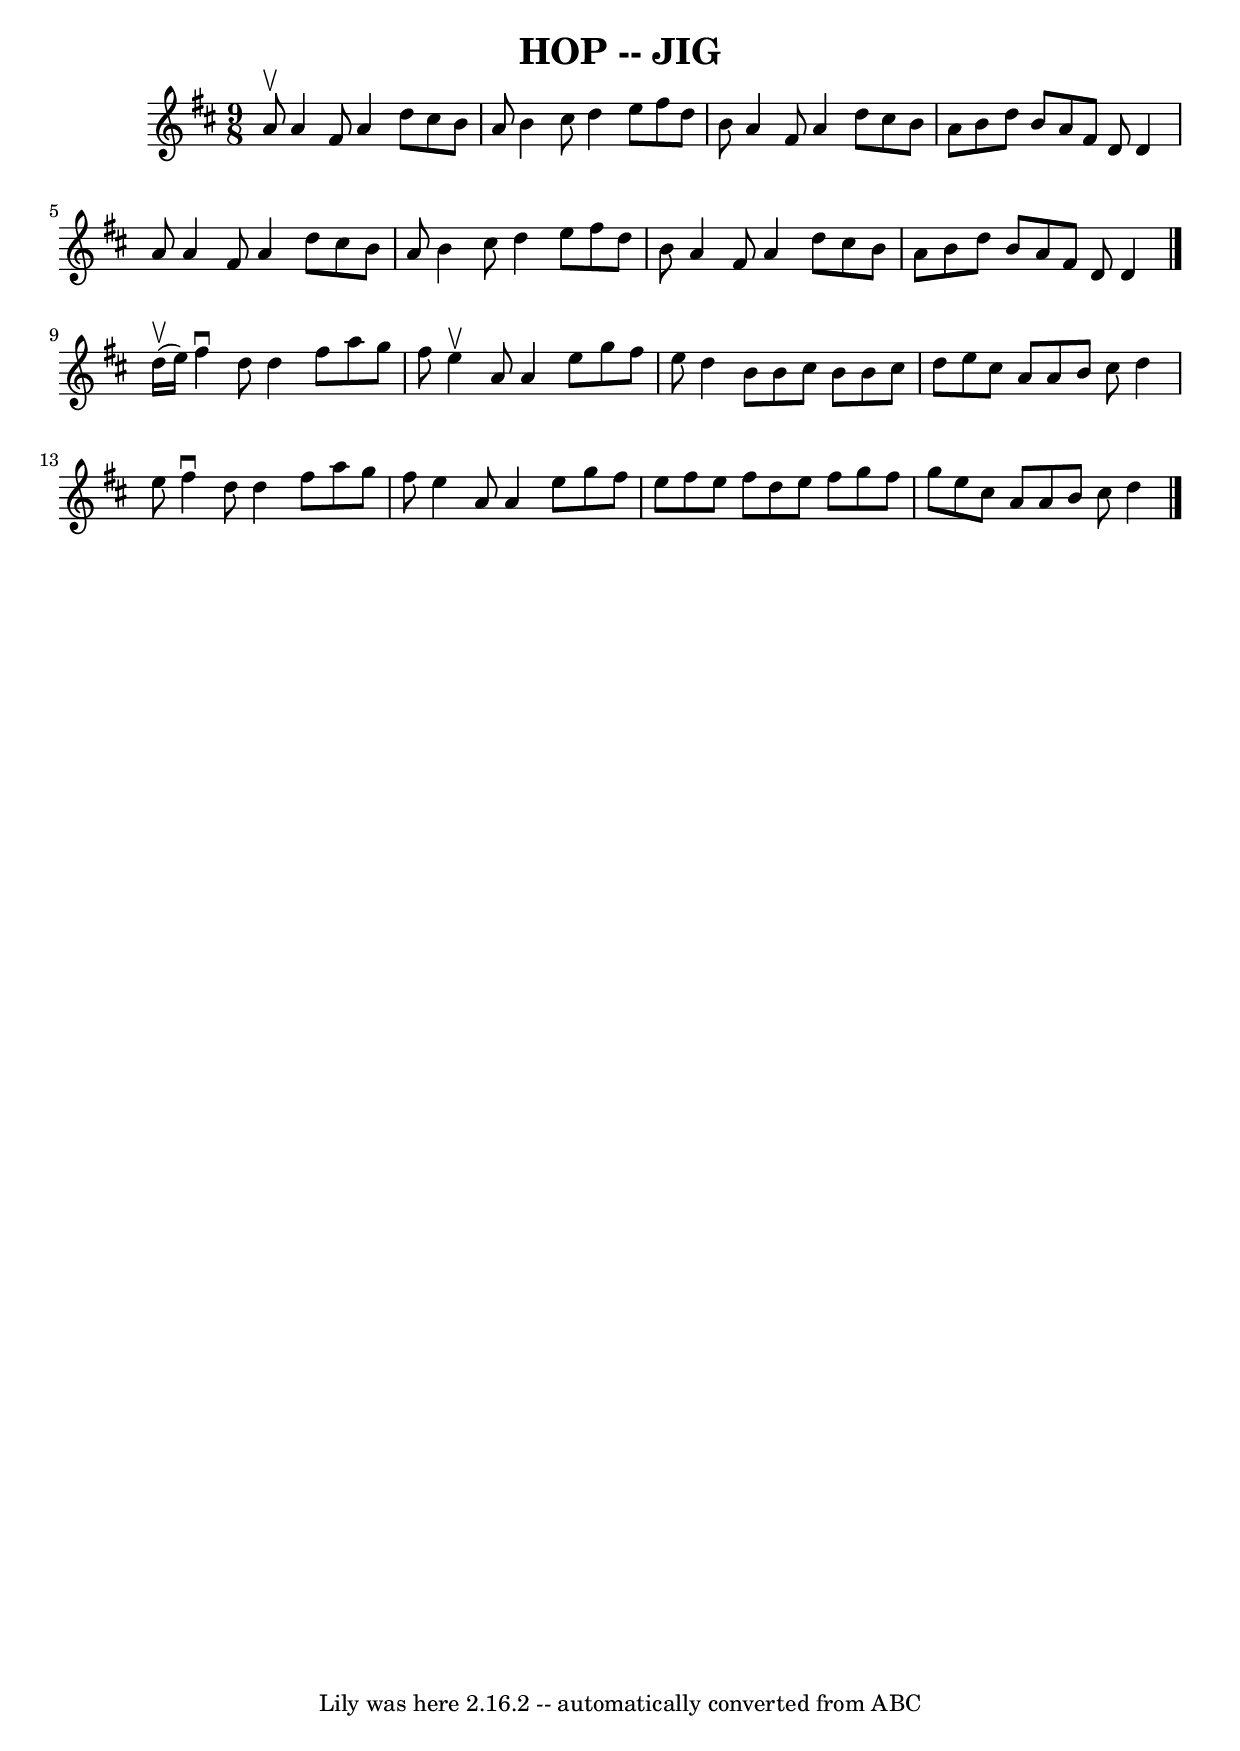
\version "2.16.2"
\include "Mammoth.ily"
\header {
  %% book = "Ryan's Mammoth Collection of Fiddle Tunes"
  crossRefNumber = "1"
  footnotes = ""
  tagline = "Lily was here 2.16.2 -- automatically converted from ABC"
  title = "HOP -- JIG"

}
voicedefault =  {


  \time 9/8 
  \key d \major
  a'8^\upbow       |
  a'4 fis'8 a'4    
  d''8 cis''8 b'8 a'8    |
  b'4 cis''8 d''4 e''8    
  fis''8 d''8 b'8    |
  a'4 fis'8 a'4 d''8 cis''8    
  b'8 a'8    |
  b'8 d''8 b'8 a'8 fis'8 d'8 d'4    
  a'8        |
  a'4 fis'8 a'4 d''8 cis''8 b'8 a'8    
  |
  b'4 cis''8 d''4 e''8 fis''8 d''8 b'8    |
  
  a'4 fis'8 a'4 d''8 cis''8 b'8 a'8    |
  b'8 d''8   
  b'8 a'8 fis'8 d'8 d'4    \bar "|." d''16 (^\upbow e''16  
  -)       |
  fis''4^\downbow d''8 d''4 fis''8 a''8 g''8   
  fis''8    |
  e''4^\upbow a'8 a'4 e''8 g''8 fis''8    
  e''8    |
  d''4 b'8 b'8 cis''8 b'8 b'8 cis''8 d''8 
  |
  e''8 cis''8 a'8 a'8 b'8 cis''8 d''4 e''8     
  |
  fis''4^\downbow d''8 d''4 fis''8 a''8 g''8    
  fis''8    |
  e''4 a'8 a'4 e''8 g''8 fis''8 e''8    
  |
  fis''8 e''8 fis''8 d''8 e''8 fis''8 g''8 fis''8 
  g''8    |
  e''8 cis''8 a'8 a'8 b'8 cis''8 d''4    
  \bar "|."   

}

\score{
  <<

    \context Staff="default"
    {
      \voicedefault 
      
    }

  >>
  \layout {
    
  }
  \midi {
  }

}
